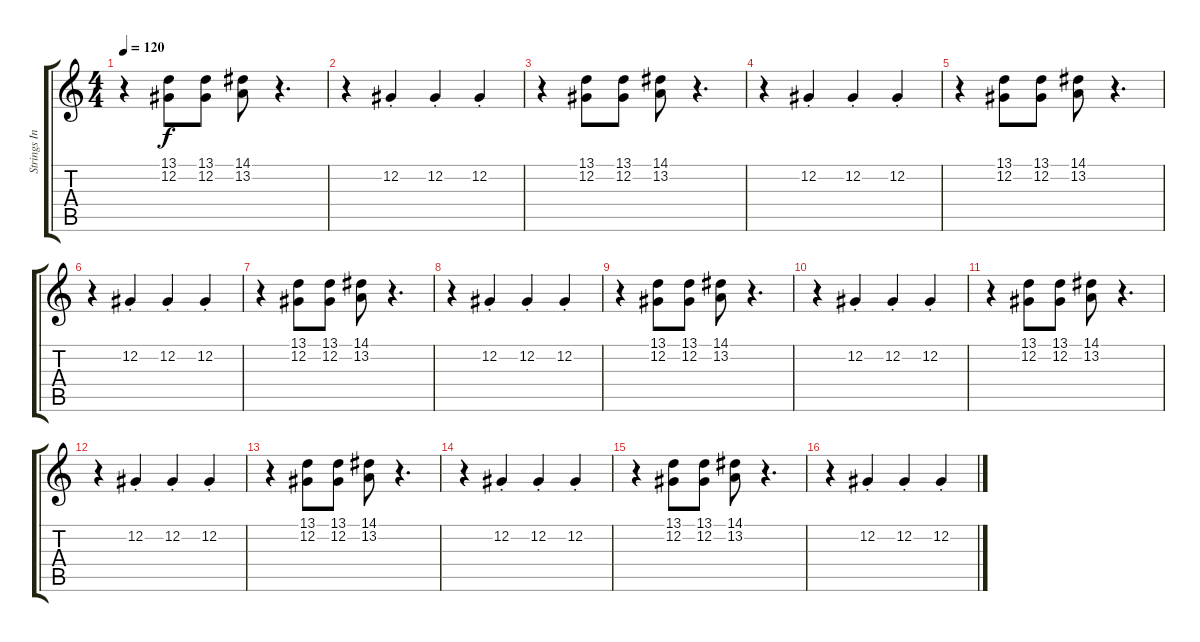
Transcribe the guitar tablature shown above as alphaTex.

\track ("Strings Intro" "Strings In") {instrument choiraahs}
\staff {score tabs}
\tuning (Db4 Ab3 E3 B2 Gb2 Db2) {hide}
\ts (4 4)
\tempo 120
\clef g2
\ks c
r.4{dy f instrument stringensemble1} (13.1 12.2).8 (13.1 12.2).8 (14.1 13.2).8 r.4{d} |
r.4 12.2{st}.4 12.2{st}.4 12.2{st}.4 |
r.4{instrument stringensemble1} (13.1 12.2).8 (13.1 12.2).8 (14.1 13.2).8 r.4{d} |
r.4 12.2{st}.4 12.2{st}.4 12.2{st}.4 |
r.4{instrument stringensemble1} (13.1 12.2).8 (13.1 12.2).8 (14.1 13.2).8 r.4{d} |
r.4 12.2{st}.4 12.2{st}.4 12.2{st}.4 |
r.4{instrument stringensemble1} (13.1 12.2).8 (13.1 12.2).8 (14.1 13.2).8 r.4{d} |
r.4 12.2{st}.4 12.2{st}.4 12.2{st}.4 |
r.4{instrument stringensemble1} (13.1 12.2).8 (13.1 12.2).8 (14.1 13.2).8 r.4{d} |
r.4 12.2{st}.4 12.2{st}.4 12.2{st}.4 |
r.4{instrument stringensemble1} (13.1 12.2).8 (13.1 12.2).8 (14.1 13.2).8 r.4{d} |
r.4 12.2{st}.4 12.2{st}.4 12.2{st}.4 |
r.4{instrument stringensemble1} (13.1 12.2).8 (13.1 12.2).8 (14.1 13.2).8 r.4{d} |
r.4 12.2{st}.4 12.2{st}.4 12.2{st}.4 |
r.4{instrument stringensemble1} (13.1 12.2).8 (13.1 12.2).8 (14.1 13.2).8 r.4{d} |
r.4 12.2{st}.4 12.2{st}.4 12.2{st}.4
